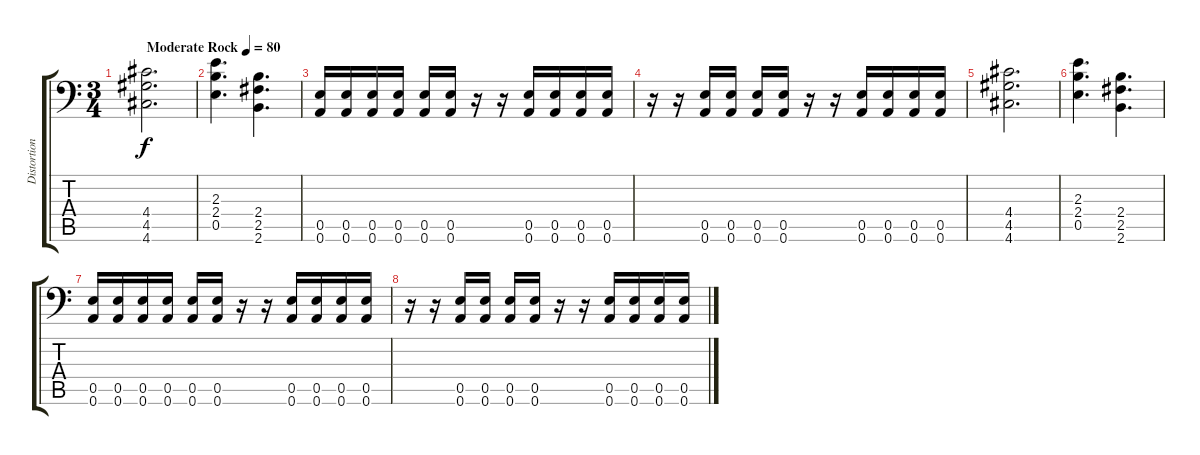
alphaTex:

\track ("Distortion Guitar" "Distortion") {instrument distortionguitar}
\staff {score tabs}
\tuning (B3 Gb3 D3 A2 E2 A1) {hide}
\ts (3 4)
\tempo (80 "Moderate Rock")
\clef f4
\ks c
(4.4 4.5 4.6).2{d dy f instrument distortionguitar} |
(2.3 2.4 0.5).4{d} (2.4 2.5 2.6).4{d} |
(0.5 0.6).16 (0.5 0.6).16 (0.5 0.6).16 (0.5 0.6).16 (0.5 0.6).16 (0.5 0.6).16 r.16 r.16 (0.5 0.6).16 (0.5 0.6).16 (0.5 0.6).16 (0.5 0.6).16 |
r.16 r.16 (0.5 0.6).16 (0.5 0.6).16 (0.5 0.6).16 (0.5 0.6).16 r.16 r.16 (0.5 0.6).16 (0.5 0.6).16 (0.5 0.6).16 (0.5 0.6).16 |
(4.4 4.5 4.6).2{d} |
(2.3 2.4 0.5).4{d} (2.4 2.5 2.6).4{d} |
(0.5 0.6).16 (0.5 0.6).16 (0.5 0.6).16 (0.5 0.6).16 (0.5 0.6).16 (0.5 0.6).16 r.16 r.16 (0.5 0.6).16 (0.5 0.6).16 (0.5 0.6).16 (0.5 0.6).16 |
r.16 r.16 (0.5 0.6).16 (0.5 0.6).16 (0.5 0.6).16 (0.5 0.6).16 r.16 r.16 (0.5 0.6).16 (0.5 0.6).16 (0.5 0.6).16 (0.5 0.6).16
